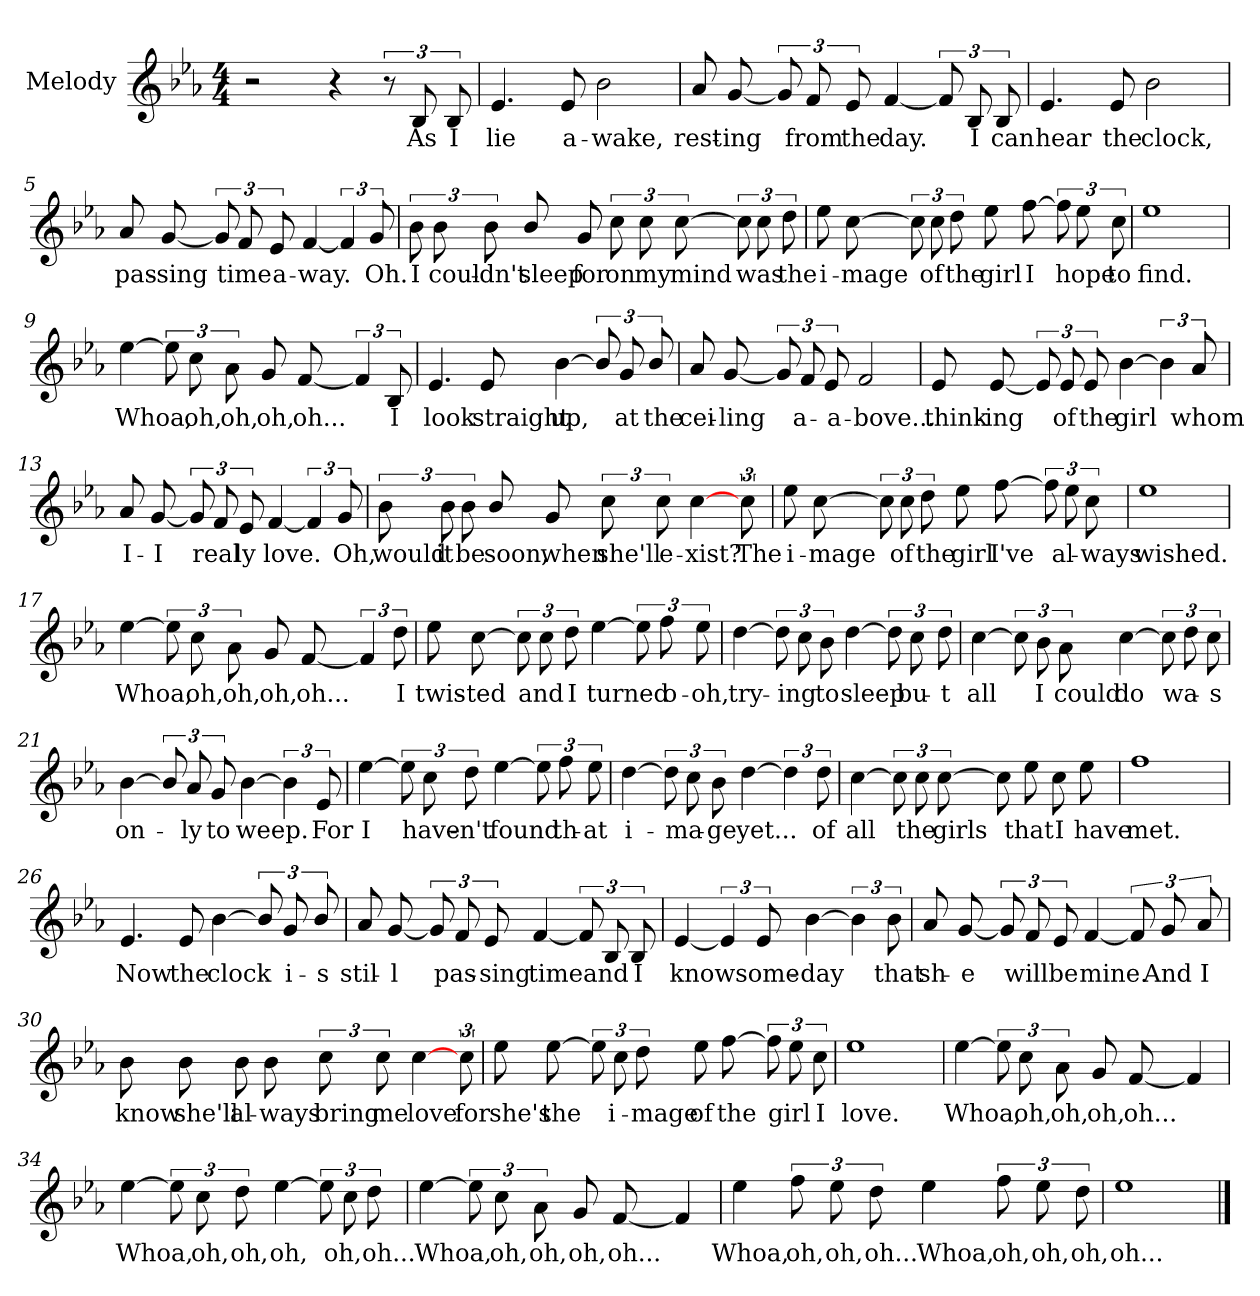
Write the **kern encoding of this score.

**kern	**text
*part1	*part1
*staff1	*staff1
*I"Melody	*
*clefG2	*
*k[b-e-a-]	*
*M4/4	*
=1	=1
2r	.
4r	.
12r	.
12B-/	As
12B-/	I
=2	=2
4.e-/	lie
8e-/	a-
2b-\	wake,
=3	=3
8a-/L	rest-
[<8g/	ing
12g/L]	.
12f/	from
12e-/	the
[<4f/	day.
12f/L]	.
12B-/	I
12B-/	can
=4	=4
4.e-/	hear
8e-/	the
2b-\	clock,
!!LO:LB:g=z
=5	=5
8a-/L	pas-
[<8g/	sing
12g/L]	.
12f/	time
12e-/	a-
[<4f/	way.
6f/]	.
12g/	Oh.
=6	=6
12b-\L	I
12b-\	coul-
12b-\	dn't
8b-/L	sleep
8g/	for
12cc\L	on
12cc\	my
[>12cc\	mind
12cc\L]	.
12cc\	was
12dd\	the
!!LO:LB:g=z
=7	=7
8ee-\L	i-
[>8cc\	mage
12cc\L]	.
12cc\	of
12dd\	the
8ee-\L	girl
[>8ff\	I
12ff\L]	.
12ee-\	hope
12cc\	to
=8	=8
1ee-	find.
=9	=9
[>4ee-\	Whoa,
12ee-\L]	.
12cc\	oh,
12a-\	oh,
8g/L	oh,
[<8f/	oh...
6f/]	.
12B-/	I
!!LO:LB:g=z
=10	=10
4.e-/	look
8e-/	straight
[>4b-\	up,
12b-/L]	.
12g/	at
12b-/	the
=11	=11
8a-/L	cei-
[<8g/	ling
12g/L]	.
12f/	a-
12e-/	a-
2f/	bove...
=12	=12
8e-/L	think-
[<8e-/	ing
12e-/L]	.
12e-/	of
12e-/	the
[>4b-\	girl
6b-\]	.
12a-/	whom
!!LO:LB:g=z
=13	=13
8a-/L	I-
[<8g/	I
12g/L]	.
12f/	real
12e-/	ly
[<4f/	love.
6f/]	.
12g/	Oh,
=14	=14
12b-\L	would
12b-\	it
12b-\	be
8b-/L	soon,
8g/	when
12cc\L	she'll
12cc\	e-
[>4cc\	xist?
12cc\	The
!!LO:LB:g=z
=15	=15
8ee-\L	i-
[>8cc\	mage
12cc\L]	.
12cc\	of
12dd\	the
8ee-\L	girl
[>8ff\	I've
12ff\L]	.
12ee-\	al-
12cc\	ways
=16	=16
1ee-	wished.
=17	=17
[>4ee-\	Whoa,
12ee-\L]	.
12cc\	oh,
12a-\	oh,
8g/L	oh,
[<8f/	oh...
6f/]	.
12dd\	I
!!LO:LB:g=z
=18	=18
8ee-\L	twis-
[>8cc\	ted
12cc\L]	.
12cc\	and
12dd\	I
[>4ee-\	turned
12ee-\L]	.
12ff\	o-
12ee-\	oh,
=19	=19
[>4dd\	try-
12dd\L]	.
12cc\	ing
12b-\	to
[>4dd\	sleep
12dd\L]	.
12cc\	bu-
12dd\	t
=20	=20
[>4cc\	all
12cc\L]	.
12b-\	I
12a-\	could
[>4cc\	do
12cc\L]	.
12dd\	wa-
12cc\	s
!!LO:PB:g=z
=21	=21
[>4b-\	on-
12b-/L]	.
12a-/	ly
12g/	to
[>4b-\	weep.
6b-\]	.
12e-/	For
=22	=22
[>4ee-\	I
12ee-\L]	.
12cc\	have-
12dd\	n't
[>4ee-\	found
12ee-\L]	.
12ff\	th-
12ee-\	at
=23	=23
[>4dd\	i-
12dd\L]	.
12cc\	ma-
12b-\	ge
[>4dd\	yet...
6dd\]	.
12dd\	of
!!LO:LB:g=z
=24	=24
[>4cc\	all
12cc\L]	.
12cc\	the
[>12cc\	girls
8cc\L]	.
8ee-\	that
8cc\L	I
8ee-\	have
=25	=25
1ff	met.
=26	=26
4.e-/	Now
8e-/	the
[>4b-\	clock
12b-/L]	.
12g/	i-
12b-/	s
=27	=27
8a-/L	stil-
[<8g/	l
12g/L]	.
12f/	pas-
12e-/	sing
[<4f/	time
12f/L]	.
12B-/	and
12B-/	I
!!LO:LB:g=z
=28	=28
[<4e-/	know
6e-/]	.
12e-/	some-
[>4b-\	day
6b-\]	.
12b-\	that
=29	=29
8a-/L	sh-
[<8g/	e
12g/L]	.
12f/	will
12e-/	be
[<4f/	mine.
12f/L]	.
12g/	And
12a-/	I
=30	=30
8b-\L	know
8b-\	she'll
8b-\L	al-
8b-\	ways
12cc\L	bring
12cc\	me
[>4cc\	love
12cc\	for
!!LO:LB:g=z
=31	=31
8ee-\L	she's
[>8ee-\	the
12ee-\L]	.
12cc\	i-
12dd\	mage
8ee-\L	of
[>8ff\	the
12ff\L]	.
12ee-\	girl
12cc\	I
=32	=32
1ee-	love.
=33	=33
[>4ee-\	Whoa,
12ee-\L]	.
12cc\	oh,
12a-\	oh,
8g/L	oh,
[<8f/	oh...
4f/]	.
!!LO:LB:g=z
=34	=34
[>4ee-\	Whoa,
12ee-\L]	.
12cc\	oh,
12dd\	oh,
[>4ee-\	oh,
12ee-\L]	.
12cc\	oh,
12dd\	oh...
=35	=35
[>4ee-\	Whoa,
12ee-\L]	.
12cc\	oh,
12a-\	oh,
8g/L	oh,
[<8f/	oh...
4f/]	.
=36	=36
4ee-\	Whoa,
12ff\L	oh,
12ee-\	oh,
12dd\	oh...
4ee-\	Whoa,
12ff\L	oh,
12ee-\	oh,
12dd\	oh,
!!LO:LB:g=z
=37	=37
1ee-	oh...
==	==
*-	*-
